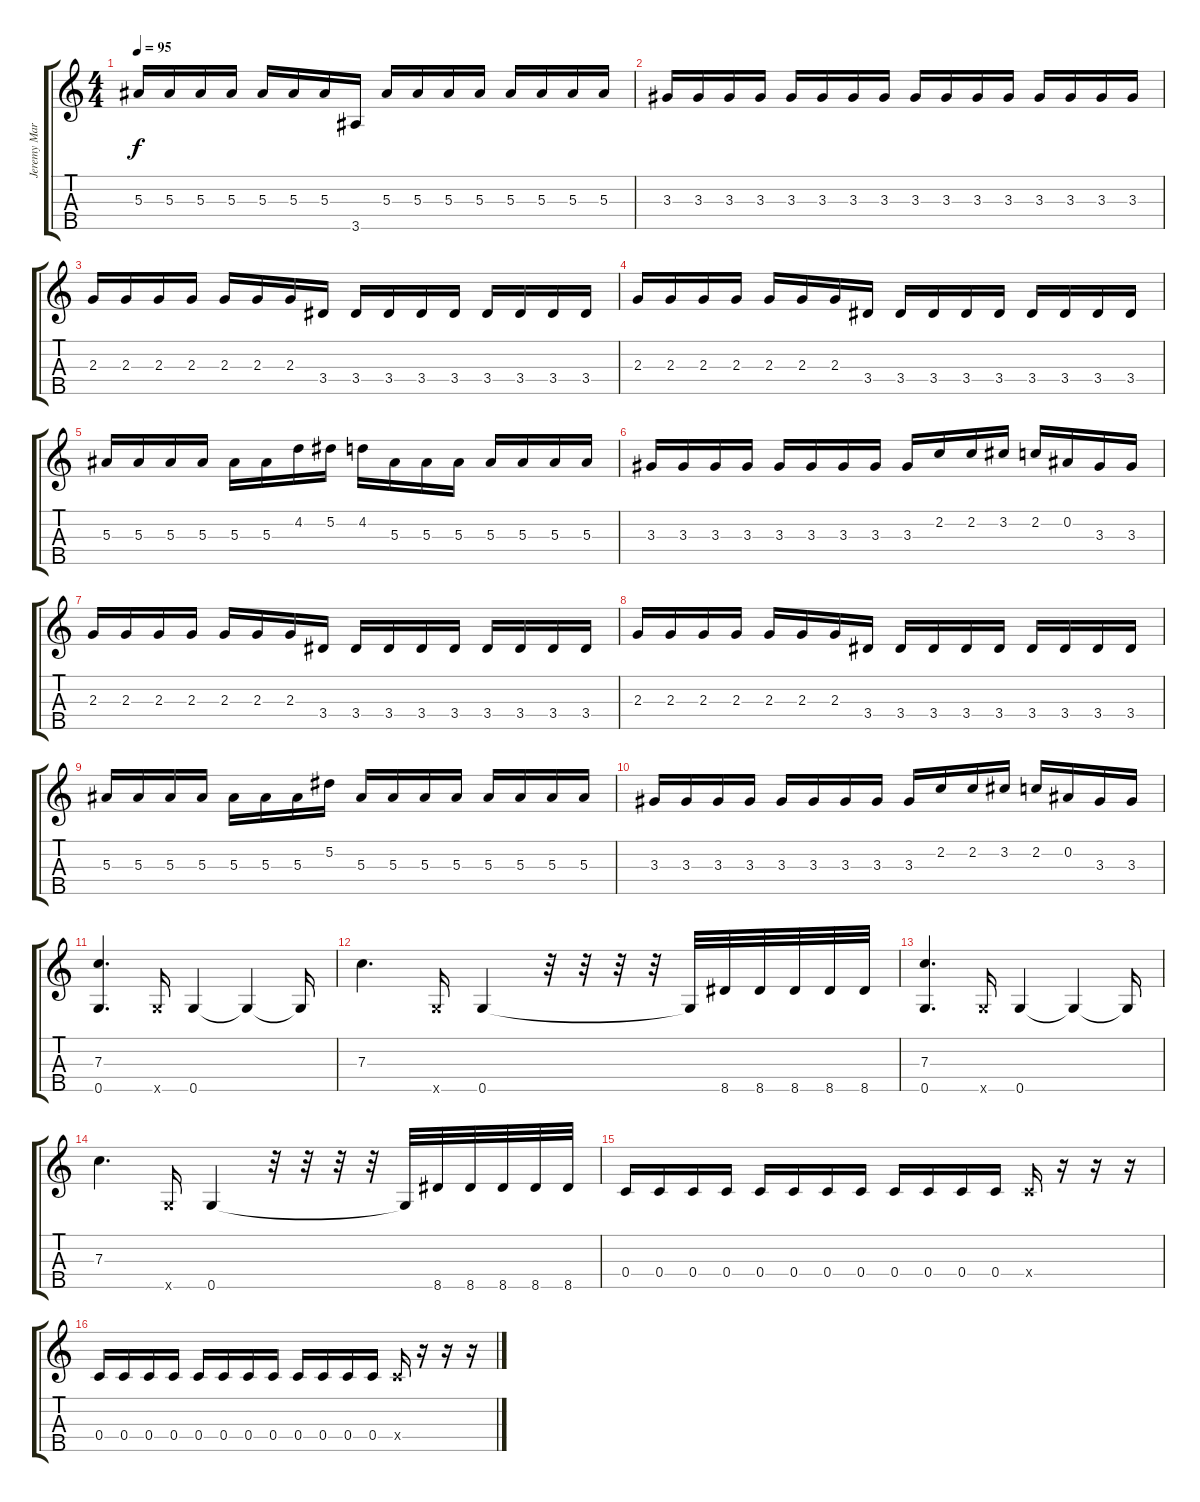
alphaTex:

\track ("Jeremy Marshall (volume)" "Jeremy Mar") {instrument electricbassfinger}
\staff {score tabs}
\tuning (Eb4 Bb3 F3 C3 G2) {hide}
\ts (4 4)
\tempo 95
\clef g2
\ks c
5.3.16{dy f} 5.3.16 5.3.16 5.3.16 5.3.16 5.3.16 5.3.16 3.5.16 5.3.16 5.3.16 5.3.16 5.3.16 5.3.16 5.3.16 5.3.16 5.3.16 |
3.3.16 3.3.16 3.3.16 3.3.16 3.3.16 3.3.16 3.3.16 3.3.16 3.3.16 3.3.16 3.3.16 3.3.16 3.3.16 3.3.16 3.3.16 3.3.16 |
2.3.16 2.3.16 2.3.16 2.3.16 2.3.16 2.3.16 2.3.16 3.4.16 3.4.16 3.4.16 3.4.16 3.4.16 3.4.16 3.4.16 3.4.16 3.4.16 |
2.3.16 2.3.16 2.3.16 2.3.16 2.3.16 2.3.16 2.3.16 3.4.16 3.4.16 3.4.16 3.4.16 3.4.16 3.4.16 3.4.16 3.4.16 3.4.16 |
5.3.16 5.3.16 5.3.16 5.3.16 5.3.16 5.3.16 4.2.16 5.2.16 4.2.16 5.3.16 5.3.16 5.3.16 5.3.16 5.3.16 5.3.16 5.3.16 |
3.3.16 3.3.16 3.3.16 3.3.16 3.3.16 3.3.16 3.3.16 3.3.16 3.3.16 2.2.16 2.2.16 3.2.16 2.2.16 0.2.16 3.3.16 3.3.16 |
2.3.16 2.3.16 2.3.16 2.3.16 2.3.16 2.3.16 2.3.16 3.4.16 3.4.16 3.4.16 3.4.16 3.4.16 3.4.16 3.4.16 3.4.16 3.4.16 |
2.3.16 2.3.16 2.3.16 2.3.16 2.3.16 2.3.16 2.3.16 3.4.16 3.4.16 3.4.16 3.4.16 3.4.16 3.4.16 3.4.16 3.4.16 3.4.16 |
5.3.16 5.3.16 5.3.16 5.3.16 5.3.16 5.3.16 5.3.16 5.2.16 5.3.16 5.3.16 5.3.16 5.3.16 5.3.16 5.3.16 5.3.16 5.3.16 |
3.3.16 3.3.16 3.3.16 3.3.16 3.3.16 3.3.16 3.3.16 3.3.16 3.3.16 2.2.16 2.2.16 3.2.16 2.2.16 0.2.16 3.3.16 3.3.16 |
(7.3 0.5).4{d} 0.5{x}.16 0.5.4 0.5{t}.4 0.5{t}.16 |
7.3.4{d} 0.5{x}.16 0.5.4 r.32 r.32 r.32 r.32 0.5{t}.32 8.5.32 8.5.32 8.5.32 8.5.32 8.5.32 |
(7.3 0.5).4{d} 0.5{x}.16 0.5.4 0.5{t}.4 0.5{t}.16 |
7.3.4{d} 0.5{x}.16 0.5.4 r.32 r.32 r.32 r.32 0.5{t}.32 8.5.32 8.5.32 8.5.32 8.5.32 8.5.32 |
0.4.16{volume 16 balance 8} 0.4.16 0.4.16 0.4.16 0.4.16 0.4.16 0.4.16 0.4.16 0.4.16 0.4.16 0.4.16 0.4.16 0.4{x}.16 r.16 r.16 r.16 |
0.4.16 0.4.16 0.4.16 0.4.16 0.4.16 0.4.16 0.4.16 0.4.16 0.4.16 0.4.16 0.4.16 0.4.16 0.4{x}.16 r.16 r.16 r.16
